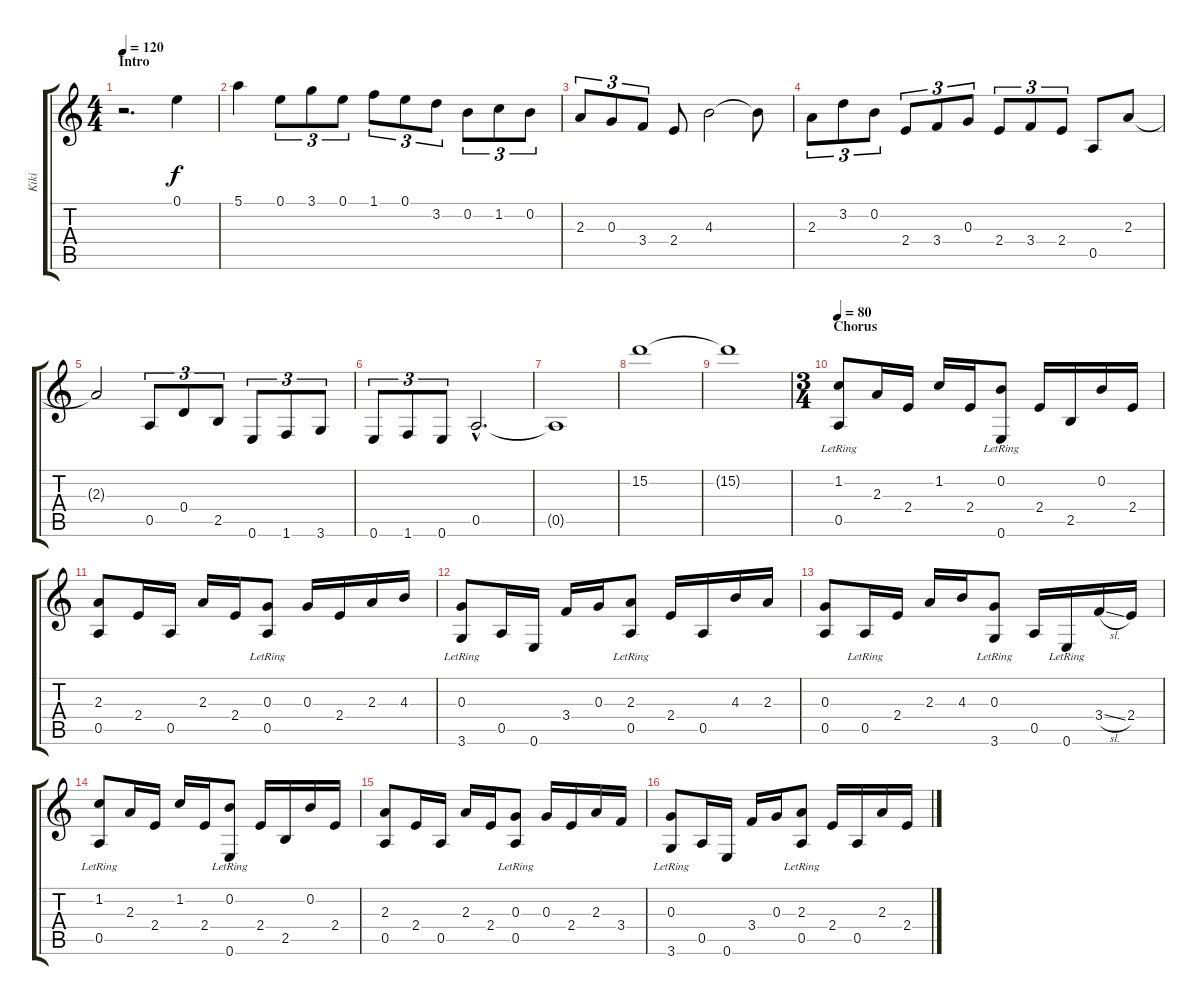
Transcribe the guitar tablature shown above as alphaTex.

\track ("Kiki" "Kiki") {instrument acousticguitarsteel}
\staff {score tabs}
\tuning (E4 B3 G3 D3 A2 E2) {hide}
\ts (4 4)
\section ("" "Intro")
\tempo 120
\clef g2
\ks c
r.2{d dy f instrument acousticguitarsteel} 0.1.4 |
5.1.4 0.1.8{tu (3 2)} 3.1.8{tu (3 2)} 0.1.8{tu (3 2)} 1.1.8{tu (3 2)} 0.1.8{tu (3 2)} 3.2.8{tu (3 2)} 0.2.8{tu (3 2)} 1.2.8{tu (3 2)} 0.2.8{tu (3 2)} |
2.3.8{tu (3 2)} 0.3.8{tu (3 2)} 3.4.8{tu (3 2)} 2.4.8 4.3.2 4.3{t}.8 |
2.3.8{tu (3 2)} 3.2.8{tu (3 2)} 0.2.8{tu (3 2)} 2.4.8{tu (3 2)} 3.4.8{tu (3 2)} 0.3.8{tu (3 2)} 2.4.8{tu (3 2)} 3.4.8{tu (3 2)} 2.4.8{tu (3 2)} 0.5.8 2.3.8 |
2.3{t}.2 0.5.8{tu (3 2)} 0.4.8{tu (3 2)} 2.5.8{tu (3 2)} 0.6.8{tu (3 2)} 1.6.8{tu (3 2)} 3.6.8{tu (3 2)} |
0.6.8{tu (3 2)} 1.6.8{tu (3 2)} 0.6.8{tu (3 2)} 0.5{hac}.2{d} |
0.5{t}.1 |
15.2.1 |
15.2{t}.1 |
\ts (3 4)
\section ("" "Chorus")
\tempo 80
(1.2 0.5{lr}).8 2.3.16 2.4.16 1.2.16 2.4.16 (0.2 0.6{lr}).8 2.4.16 2.5.16 0.2.16 2.4.16 |
(2.3 0.5).8 2.4.16 0.5.16 2.3.16 2.4.16 (0.3 0.5{lr}).8 0.3.16 2.4.16 2.3.16 4.3.16 |
(0.3{lr} 3.6).8 0.5.16 0.6.16 3.4.16 0.3.16 (2.3 0.5{lr}).8 2.4.16 0.5.16 4.3.16 2.3.16 |
(0.3 0.5).8 0.5{lr}.16 2.4.16 2.3.16 4.3.16 (0.3{lr} 3.6).8 0.5.16 0.6{lr}.16 3.4{sl}.16 2.4.16 |
(1.2 0.5{lr}).8 2.3.16 2.4.16 1.2.16 2.4.16 (0.2 0.6{lr}).8 2.4.16 2.5.16 0.2.16 2.4.16 |
(2.3 0.5).8 2.4.16 0.5.16 2.3.16 2.4.16 (0.3 0.5{lr}).8 0.3.16 2.4.16 2.3.16 3.4.16 |
(0.3{lr} 3.6).8 0.5.16 0.6.16 3.4.16 0.3.16 (2.3 0.5{lr}).8 2.4.16 0.5.16 2.3.16 2.4.16
